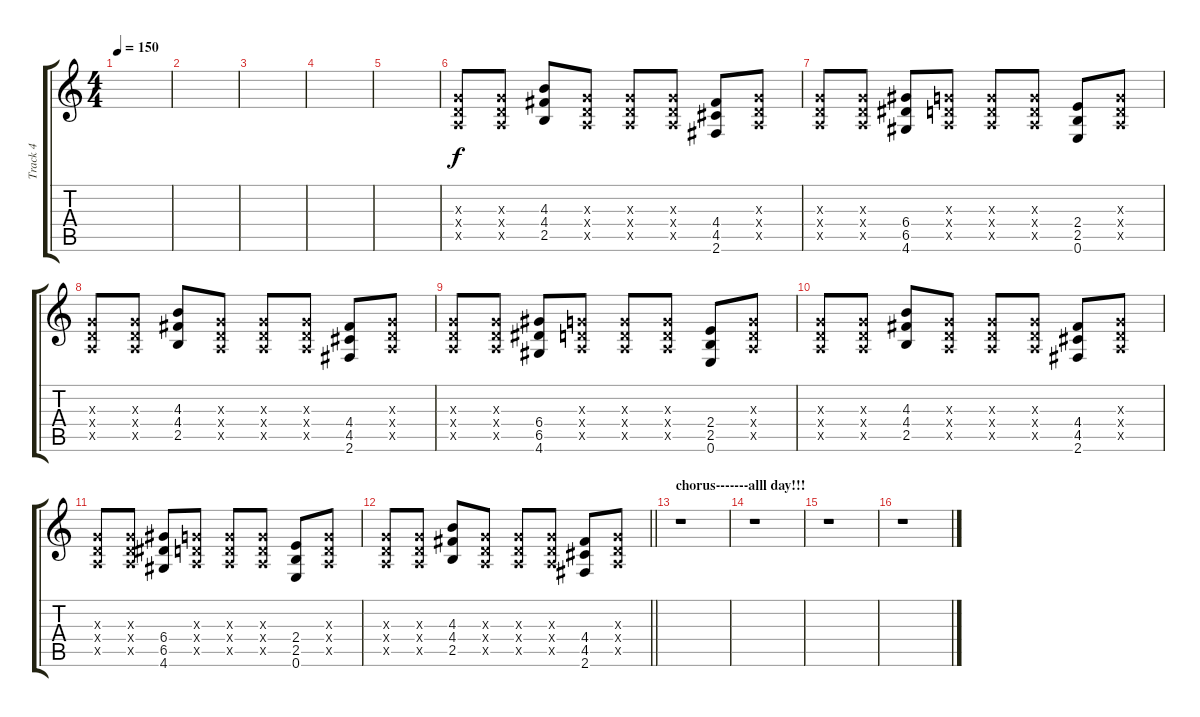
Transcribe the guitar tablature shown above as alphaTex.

\track ("Track 4" "Track 4") {instrument acousticguitarnylon}
\staff {score tabs}
\tuning (E4 B3 G3 D3 A2 E2) {hide}
\ts (4 4)
\tempo 150
\clef g2
\ks c
|
|
|
|
|
(0.3{x} 0.4{x} 0.5{x}).8 (0.3{x} 0.4{x} 0.5{x}).8 (4.3 4.4 2.5).8 (0.3{x} 0.4{x} 0.5{x}).8 (0.3{x} 0.4{x} 0.5{x}).8 (0.3{x} 0.4{x} 0.5{x}).8 (4.4 4.5 2.6).8 (0.3{x} 0.4{x} 0.5{x}).8 |
(0.3{x} 0.4{x} 0.5{x}).8 (0.3{x} 0.4{x} 0.5{x}).8 (6.4 6.5 4.6).8 (0.3{x} 0.4{x} 0.5{x}).8 (0.3{x} 0.4{x} 0.5{x}).8 (0.3{x} 0.4{x} 0.5{x}).8 (2.4 2.5 0.6).8 (0.3{x} 0.4{x} 0.5{x}).8 |
(0.3{x} 0.4{x} 0.5{x}).8 (0.3{x} 0.4{x} 0.5{x}).8 (4.3 4.4 2.5).8 (0.3{x} 0.4{x} 0.5{x}).8 (0.3{x} 0.4{x} 0.5{x}).8 (0.3{x} 0.4{x} 0.5{x}).8 (4.4 4.5 2.6).8 (0.3{x} 0.4{x} 0.5{x}).8 |
(0.3{x} 0.4{x} 0.5{x}).8 (0.3{x} 0.4{x} 0.5{x}).8 (6.4 6.5 4.6).8 (0.3{x} 0.4{x} 0.5{x}).8 (0.3{x} 0.4{x} 0.5{x}).8 (0.3{x} 0.4{x} 0.5{x}).8 (2.4 2.5 0.6).8 (0.3{x} 0.4{x} 0.5{x}).8 |
(0.3{x} 0.4{x} 0.5{x}).8 (0.3{x} 0.4{x} 0.5{x}).8 (4.3 4.4 2.5).8 (0.3{x} 0.4{x} 0.5{x}).8 (0.3{x} 0.4{x} 0.5{x}).8 (0.3{x} 0.4{x} 0.5{x}).8 (4.4 4.5 2.6).8 (0.3{x} 0.4{x} 0.5{x}).8 |
(0.3{x} 0.4{x} 0.5{x}).8 (0.3{x} 0.4{x} 0.5{x}).8 (6.4 6.5 4.6).8 (0.3{x} 0.4{x} 0.5{x}).8 (0.3{x} 0.4{x} 0.5{x}).8 (0.3{x} 0.4{x} 0.5{x}).8 (2.4 2.5 0.6).8 (0.3{x} 0.4{x} 0.5{x}).8 |
\barLineRight lightlight
(0.3{x} 0.4{x} 0.5{x}).8 (0.3{x} 0.4{x} 0.5{x}).8 (4.3 4.4 2.5).8 (0.3{x} 0.4{x} 0.5{x}).8 (0.3{x} 0.4{x} 0.5{x}).8 (0.3{x} 0.4{x} 0.5{x}).8 (4.4 4.5 2.6).8 (0.3{x} 0.4{x} 0.5{x}).8 |
\section ("" "chorus-------alll day!!!")
r.1 |
r.1 |
r.1 |
r.1
